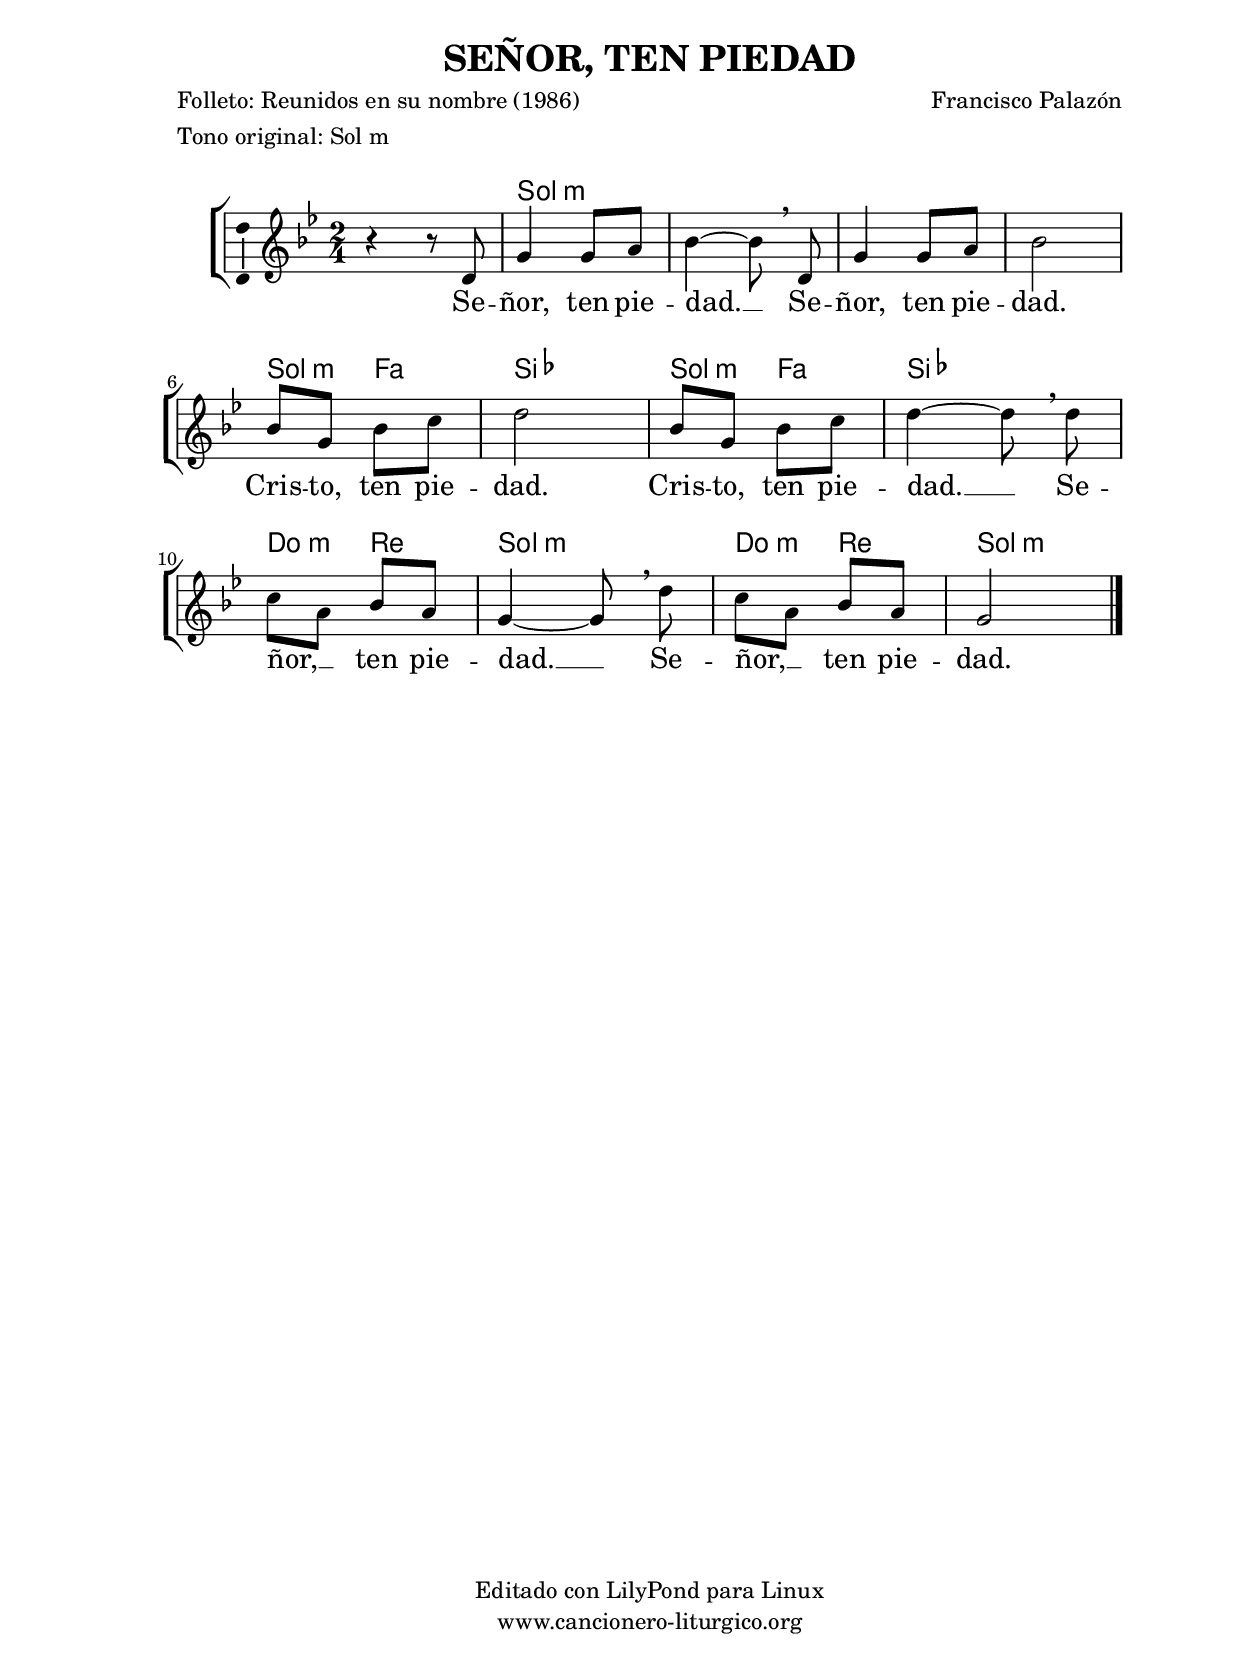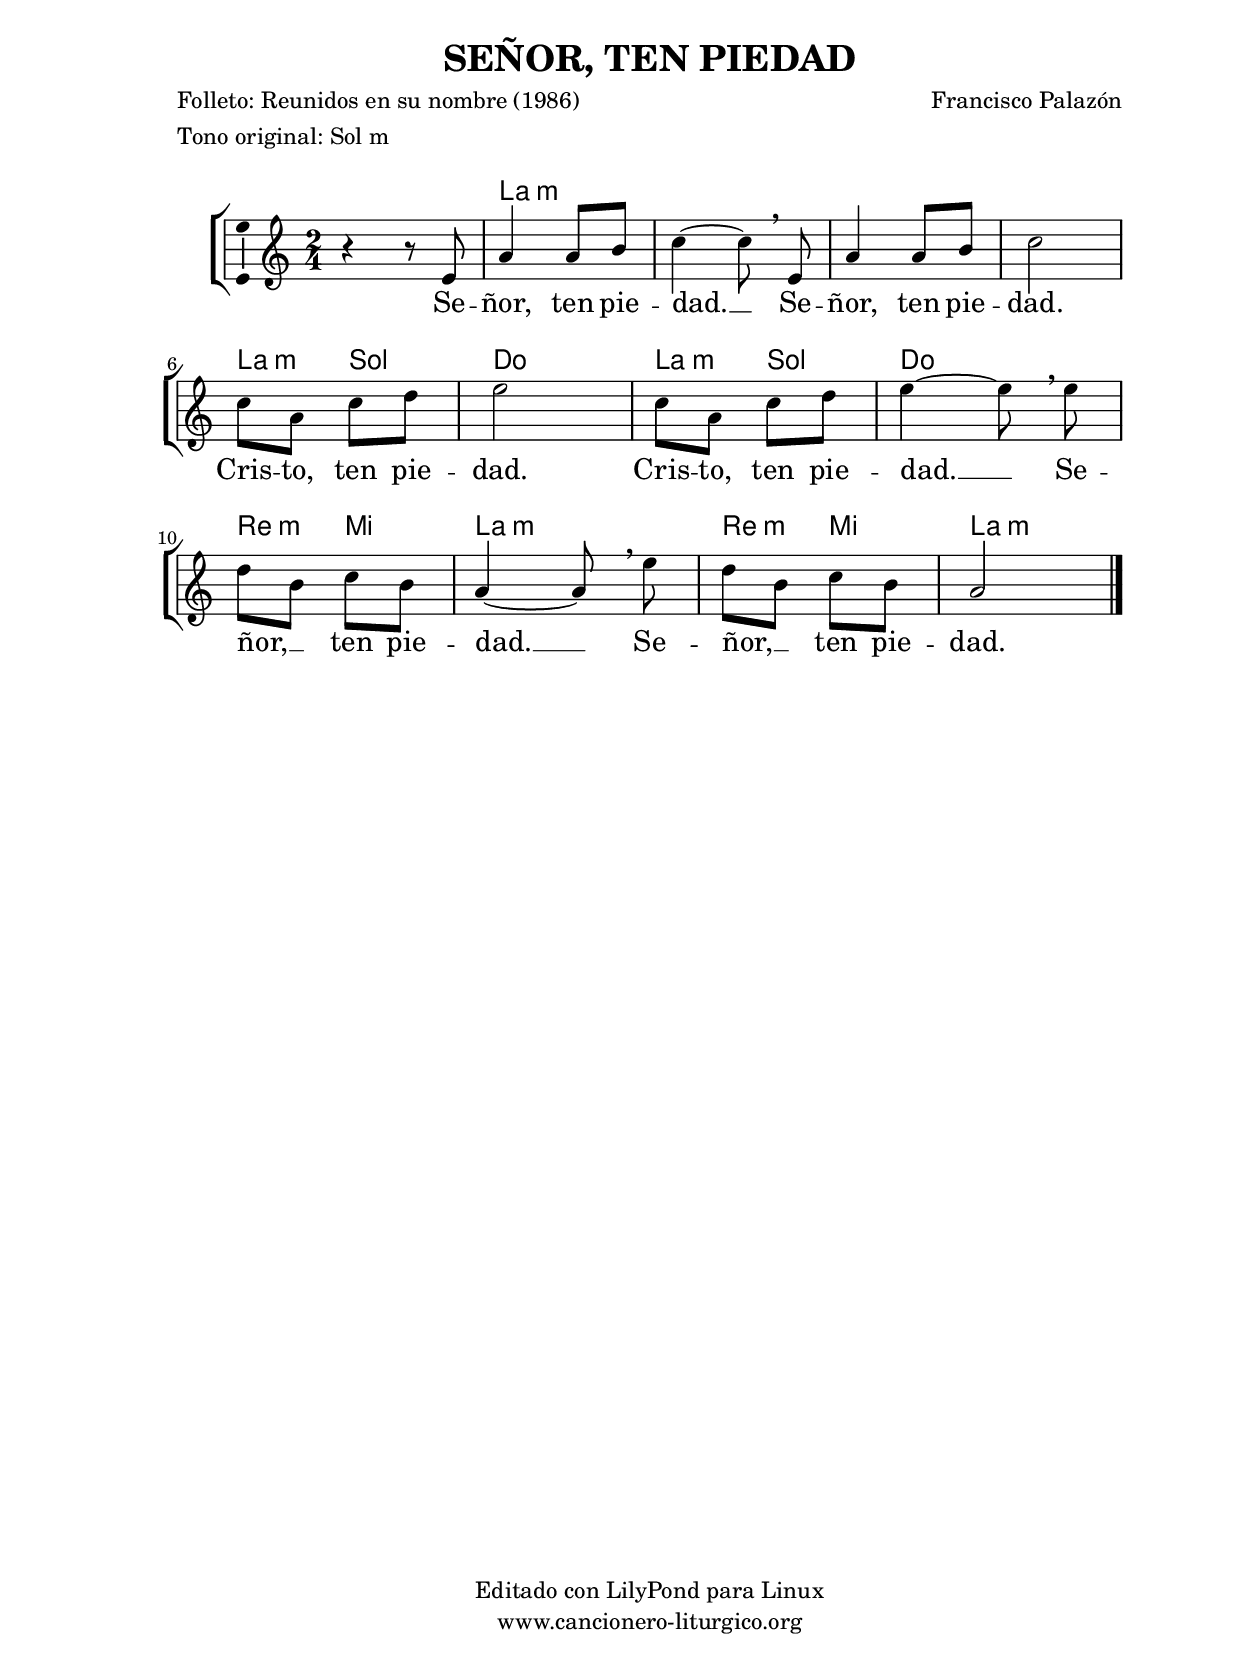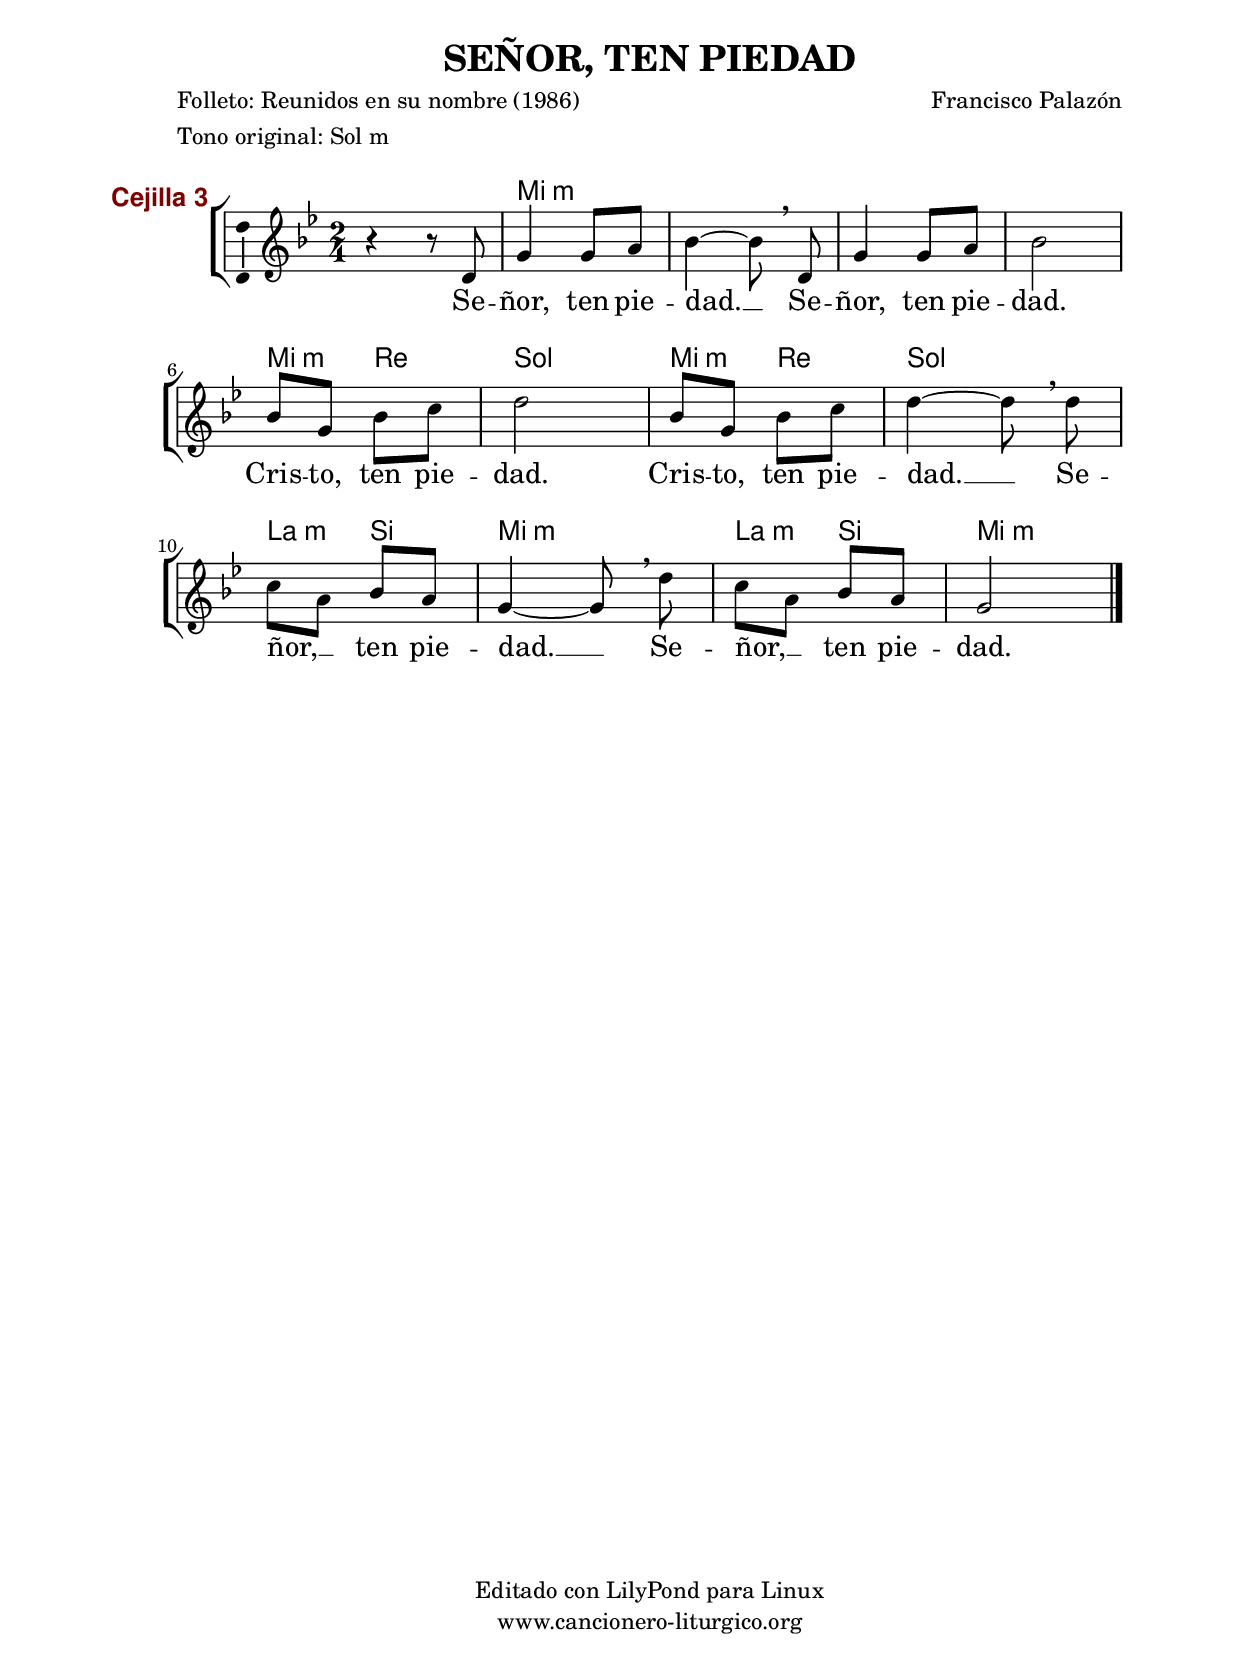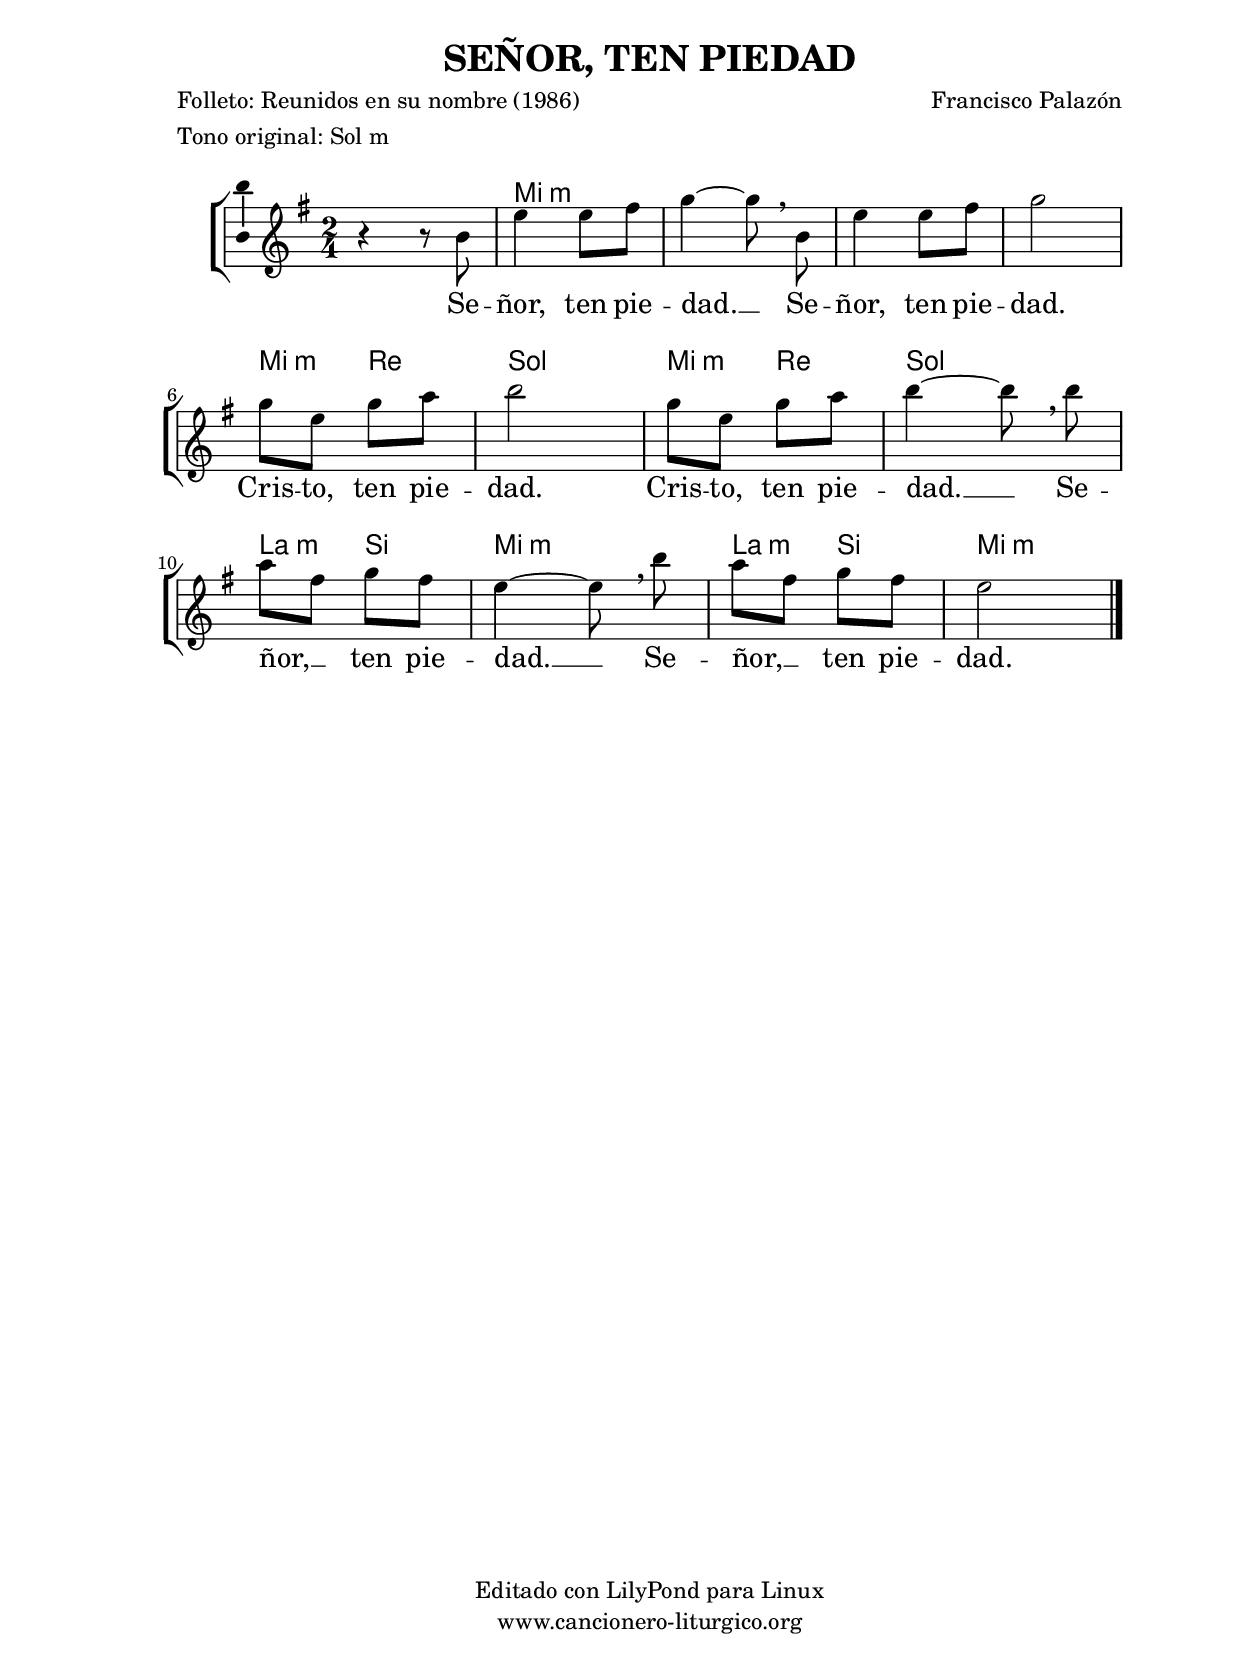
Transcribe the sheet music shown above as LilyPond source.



%versión de lilypond para la que se ha escrito esta partitura:
\version "2.16.0"

	%Tamaño papel
	#(set-default-paper-size "a4")
	%Tamaño partitura
	#(set-global-staff-size 20)
	%No responde al pulsar sobre una nota
	#(ly:set-option 'point-and-click #f)

%parámetros del encabezamiento:
\header {
	title = "SEÑOR, TEN PIEDAD"
	subtitle = ""
	composer = "Francisco Palazón"
	poet = "Folleto: Reunidos en su nombre (1986)" %Tomado del Libro del Organista, vol 8 (Ordinario de la Misa)
	meter = "Tono original: Sol m"
	arranger = ""
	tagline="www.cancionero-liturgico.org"
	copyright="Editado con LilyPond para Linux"
	tiempo = ""
	usos = "Kyrie"
	letra = ""
	}

%parámetros asociados al papel:
\paper  {
	oddHeaderMarkup = \markup {\fill-line { \on-the-fly #not-first-page \fromproperty #'header:title \on-the-fly #not-first-page \fromproperty #'header:composer }}
	evenHeaderMarkup = \markup {\fill-line { \fromproperty #'header:composer \fromproperty #'header:title }}
	#(set-paper-size "a4")
	print-page-number = ##f
	first-page-number = 1
	print-first-page-number = ##f
%	head-separation = 3.0 \cm
	top-margin = 2.0 \cm
	bottom-margin = 0.5\cm
%%%	bottom-margin = -3.5\cm
	left-margin = 3.0 \cm
	line-width = 16.0 \cm 
	indent = 8\mm
	interscoreline = 2.\mm
	between-system-space = 15\mm
%	para que las partituras no llenen la hoja:
	ragged-bottom = ##t
%	idem para la última hoja:
	ragged-last-bottom = ##f
%	para que las partituras llenen el ancho del papel:
	ragged-last = ##f
	after-title-space = 2.5 \cm
%page-count=1
system-count=3

	%Flexible Vertical Spacing
%	markup-markup-spacing =
%	#'((basic-distance . 15) (minimum-distance . 15) (padding . 3))
	markup-system-spacing =
	#'((basic-distance . 15) (minimum-distance . 15) (padding . 3))
	system-system-spacing =
	#'((basic-distance . 15) (minimum-distance . 15) (padding . 3))
	score-system-spacing =
	#'((basic-distance . 15) (minimum-distance . 15) (padding . 5))
%	top-system-spacing = % header
%	#'((basic-distance . 8) (minimum-distance . 0) (padding . 0))
%	top-markup-spacing =
%	#'((basic-distance . 20) (minimum-distance . 20) (padding . 0))
	last-bottom-spacing = % footer
	#'((basic-distance . 5) (minimum-distance . 5) (padding . 0))
%	score-markup-spacing =
%	#'((basic-distance . 16) (minimum-distance . 13) (padding . 0))

	}


%parámetros que afectan a toda la partitura:
global =  {
	%clave de sol (G):
	\clef G
	%armadura:
%	\transpose g e
	\key g \minor
	\tempo 4=100
	\set Score.tempoHideNote = ##t
	}


acordes = {
	\italianChords
	\chordmode {
%	\transpose g e
{

s2
g2:m s g:m s
g4:m f bes2
g4:m f bes2
c4:m d g2:m
c4:m d g2:m

	}
	}
}

melodia = 

%	\transpose g e
{
	\relative c'{
	\time 2/4

r4 r8 d8
g4 g8 a
bes4~bes8 \noBeam \breathe d,8
g4 g8 a8
bes2

%%%\bar "||"
\break

bes8 g bes c
d2
bes8 g bes c
d4~d8 \noBeam \breathe d
c8 a bes a
g4~g8 \noBeam \breathe d'
c8 a bes a
g2

\bar "|."
	}
	}


texto = \lyricmode {
Se -- ñor, ten pie -- dad. __
Se -- ñor, ten pie -- dad.

Cris -- to, ten pie -- dad.
Cris -- to, ten pie -- dad. __

Se -- ñor, __ _ ten pie -- dad. __
Se -- ñor, __ _ ten pie -- dad.

	}


acordesStaff = \context ChordNames = acordesStaff <<
	\set chordChanges = ##t
	\acordes
	>>


%%%%%%%%%%%%%%%%%%%%%%%%%%%%%%%%%%% CEJILLA %%%%%%%%%%%%%%%%%%%%%%%%%%%%%%%%%%%
acordescejilla = {
%%%	\override ChordNames.ChordName #'font-size = #-1
%%%	\override ChordNames.ChordName #'font-series = #'bold
	\transpose g e {
		\acordes
		}
	}

acordescejillaStaff = \context ChordNames = acordescejillaStaff <<
	\set Staff.instrumentName = \markup \with-color #darkred \larger \bold \sans "Cejilla 3"
	\set chordChanges = ##t
	\acordescejilla
	>>
%%%%%%%%%%%%%%%%%%%%%%%%%%%%%%%%%%% CEJILLA %%%%%%%%%%%%%%%%%%%%%%%%%%%%%%%%%%%


vozStaff = \context Voice = vozStaff
\with {\consists "Ambitus_engraver"}
<<
%	\set Staff.instrumentName = ""
%	\set Staff.shortInstrumentName = ""
%	\set Staff.midiInstrument = #"clarinet"
%	\set Staff.midiInstrument = #"cello"
%	\set Staff.midiInstrument = #"flute"
	\set Staff.midiInstrument = #"electric guitar (jazz)"
%	\set Staff.midiInstrument = #"english horn"
%	\set Staff.midiInstrument = #"violin"
%	\set Staff.midiInstrument = #"glockenspiel"
	\set Staff.midiMinimumVolume = #0.7
	\set Staff.midiMaximumVolume = #0.9
	\global
	\melodia
	>>


textoStaff = \context Lyrics = textoStaff <<
	\lyricsto vozStaff \texto
	>>

\book {
	\score {
		\context ChoirStaff {
			\override StaffGroup.SystemStartBracket #'collapse-height = #1
			\override Score.SystemStartBar #'collapse-height = #1
			<<
			\acordesStaff
			\vozStaff
			\textoStaff
			>>
			}
		\layout {
	    		\context {
				\Lyrics
				\override LyricText #'font-size = #2
				}
	   		 \context {
				\Score
				\override StaffSymbol #'staff-space = #(magstep +3)
				}
			}
		}
	\score {
		\unfoldRepeats
		\context ChoirStaff {
			<<
			\acordesStaff
			\vozStaff
			>>
			}
		\midi {
	  		\context {
	  			\Score
				tempoWholesPerMinute = #(ly:make-moment 70 4)
				}
			}
		}
	}


%Partitura para guitarra
#(define output-suffix "G")
\book {
	\score {
		\context ChoirStaff {
			\override StaffGroup.SystemStartBracket #'collapse-height = #1
			\override Score.SystemStartBar #'collapse-height = #1
			<<
			\acordescejillaStaff
			\vozStaff
			\textoStaff
			>>
			}
		\layout {
%%%%%%%%%%%%%%%%%%%%%%%%%%%%%%%%%%% CEJILLA %%%%%%%%%%%%%%%%%%%%%%%%%%%%%%%%%%%
			\context {
				\ChordNames \consists Instrument_name_engraver
				}
%%%%%%%%%%%%%%%%%%%%%%%%%%%%%%%%%%% CEJILLA %%%%%%%%%%%%%%%%%%%%%%%%%%%%%%%%%%%
	    		\context {
				\Lyrics
				\override LyricText #'font-size = #2
				}
	   		 \context {
				\Score
				\override StaffSymbol #'staff-space = #(magstep +3)
				}
			}
		}
	}


#(define output-suffix "C")
\book {
	\score {
		\context ChoirStaff {
			\override StaffGroup.SystemStartBracket #'collapse-height = #1
			\override Score.SystemStartBar #'collapse-height = #1
\transpose c d
			<<
			\acordesStaff
			\vozStaff
			\textoStaff
			>>
			}
		\layout {
	    		\context {
				\Lyrics
				\override LyricText #'font-size = #2
				}
	   		 \context {
				\Score
				\override StaffSymbol #'staff-space = #(magstep +3)
				}
			}
		}
	}


#(define output-suffix "S")
\book {
	\score {
		\context ChoirStaff {
			\override StaffGroup.SystemStartBracket #'collapse-height = #1
			\override Score.SystemStartBar #'collapse-height = #1
\transpose c a
			<<
			\acordesStaff
			\vozStaff
			\textoStaff
			>>
			}
		\layout {
	    		\context {
				\Lyrics
				\override LyricText #'font-size = #2
				}
	   		 \context {
				\Score
				\override StaffSymbol #'staff-space = #(magstep +3)
				}
			}
		}
	}


